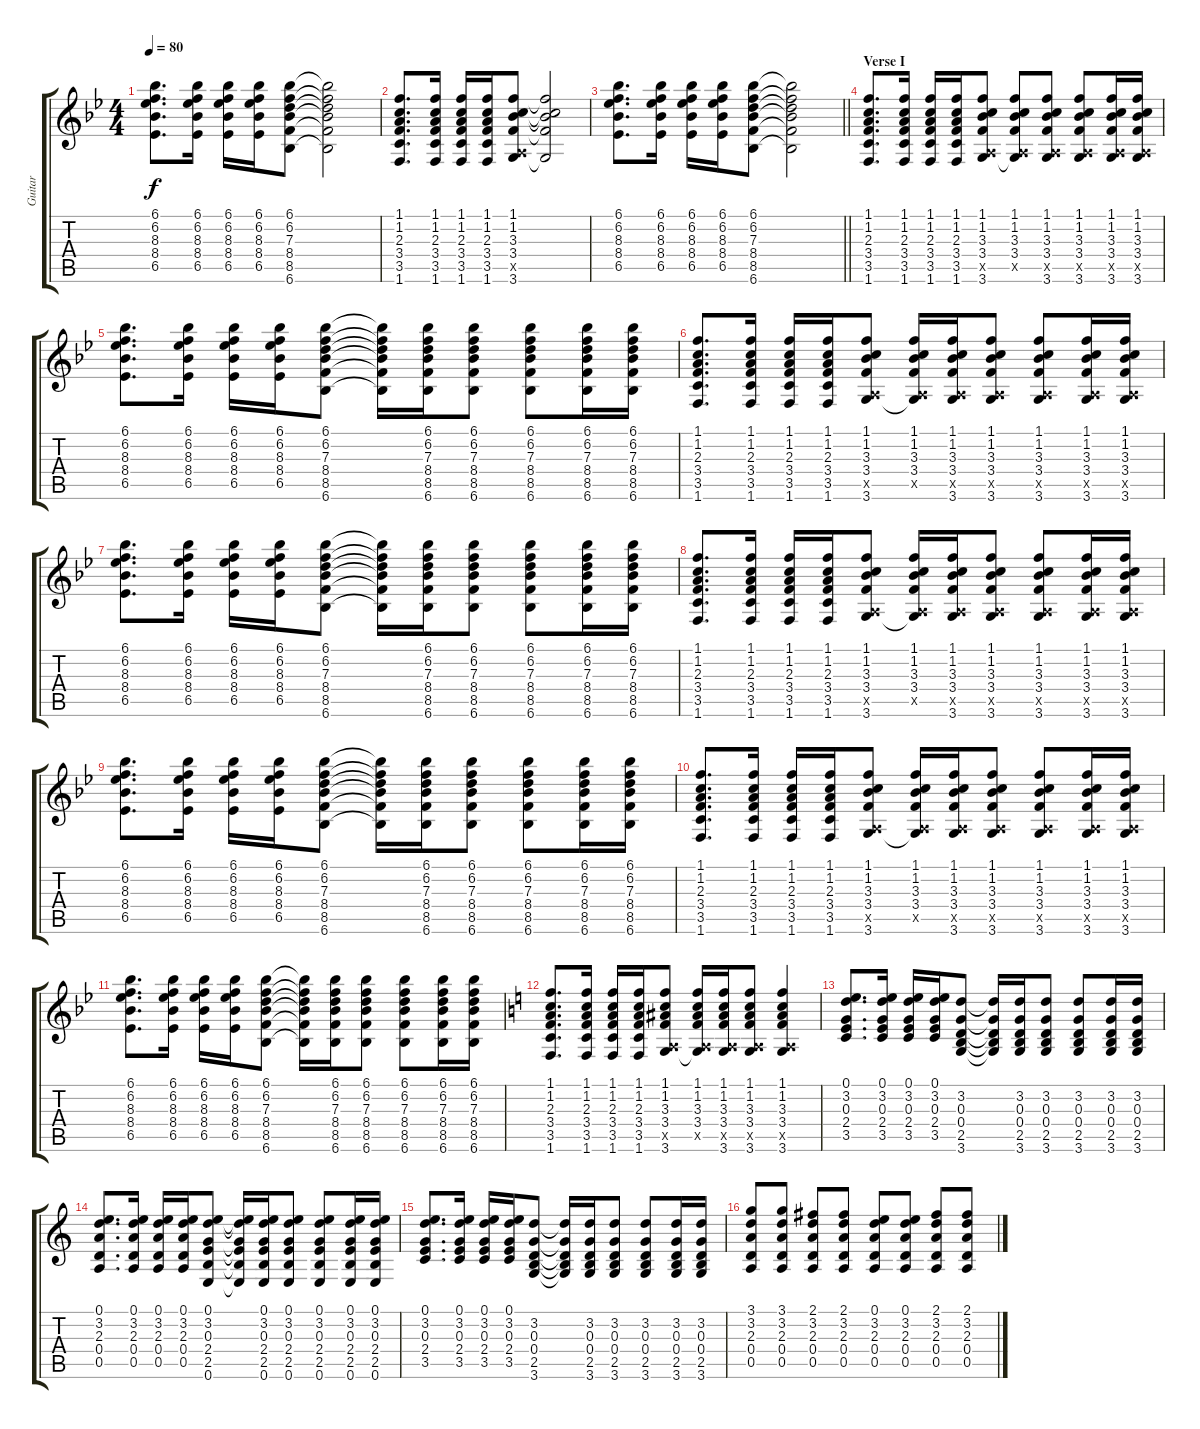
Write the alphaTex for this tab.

\track ("Guitar" "Guitar") {instrument acousticguitarsteel}
\staff {score tabs}
\tuning (E4 B3 G3 D3 A2 E2) {hide}
\ts (4 4)
\tempo 80
\clef g2
\ks bb
(6.1 6.2 8.3 8.4 6.5).8{d dy f volume 16 instrument acousticguitarsteel} (6.1 6.2 8.3 8.4 6.5).16 (6.1 6.2 8.3 8.4 6.5).16 (6.1 6.2 8.3 8.4 6.5).16 (6.1 6.2 7.3 8.4 8.5 6.6).8 (6.1{t} 6.2{t} 7.3{t} 8.4{t} 8.5{t} 6.6{t}).2 |
(1.1 1.2 2.3 3.4 3.5 1.6).8{d} (1.1 1.2 2.3 3.4 3.5 1.6).16 (1.1 1.2 2.3 3.4 3.5 1.6).16 (1.1 1.2 2.3 3.4 3.5 1.6).16 (1.1 1.2 3.3 3.4 0.5{x} 3.6).8 (1.1{t} 1.2{t} 3.3{t} 3.4{t} 3.6{t}).2 |
\barLineRight lightlight
(6.1 6.2 8.3 8.4 6.5).8{d} (6.1 6.2 8.3 8.4 6.5).16 (6.1 6.2 8.3 8.4 6.5).16 (6.1 6.2 8.3 8.4 6.5).16 (6.1 6.2 7.3 8.4 8.5 6.6).8 (6.1{t} 6.2{t} 7.3{t} 8.4{t} 8.5{t} 6.6{t}).2 |
\section ("" "Verse I")
(1.1 1.2 2.3 3.4 3.5 1.6).8{d volume 12} (1.1 1.2 2.3 3.4 3.5 1.6).16 (1.1 1.2 2.3 3.4 3.5 1.6).16 (1.1 1.2 2.3 3.4 3.5 1.6).16 (1.1 1.2 3.3 3.4 0.5{x} 3.6).8 (1.1 1.2 3.3 3.4 0.5{x} 3.6{t}).8 (1.1 1.2 3.3 3.4 0.5{x} 3.6).8 (1.1 1.2 3.3 3.4 0.5{x} 3.6).8 (1.1 1.2 3.3 3.4 0.5{x} 3.6).16 (1.1 1.2 3.3 3.4 0.5{x} 3.6).16 |
(6.1 6.2 8.3 8.4 6.5).8{d} (6.1 6.2 8.3 8.4 6.5).16 (6.1 6.2 8.3 8.4 6.5).16 (6.1 6.2 8.3 8.4 6.5).16 (6.1 6.2 7.3 8.4 8.5 6.6).8 (6.1{t} 6.2{t} 7.3{t} 8.4{t} 8.5{t} 6.6{t}).16 (6.1 6.2 7.3 8.4 8.5 6.6).16 (6.1 6.2 7.3 8.4 8.5 6.6).8 (6.1 6.2 7.3 8.4 8.5 6.6).8 (6.1 6.2 7.3 8.4 8.5 6.6).16 (6.1 6.2 7.3 8.4 8.5 6.6).16 |
(1.1 1.2 2.3 3.4 3.5 1.6).8{d} (1.1 1.2 2.3 3.4 3.5 1.6).16 (1.1 1.2 2.3 3.4 3.5 1.6).16 (1.1 1.2 2.3 3.4 3.5 1.6).16 (1.1 1.2 3.3 3.4 0.5{x} 3.6).8 (1.1 1.2 3.3 3.4 0.5{x} 3.6{t}).16 (1.1 1.2 3.3 3.4 0.5{x} 3.6).16 (1.1 1.2 3.3 3.4 0.5{x} 3.6).8 (1.1 1.2 3.3 3.4 0.5{x} 3.6).8 (1.1 1.2 3.3 3.4 0.5{x} 3.6).16 (1.1 1.2 3.3 3.4 0.5{x} 3.6).16 |
(6.1 6.2 8.3 8.4 6.5).8{d} (6.1 6.2 8.3 8.4 6.5).16 (6.1 6.2 8.3 8.4 6.5).16 (6.1 6.2 8.3 8.4 6.5).16 (6.1 6.2 7.3 8.4 8.5 6.6).8 (6.1{t} 6.2{t} 7.3{t} 8.4{t} 8.5{t} 6.6{t}).16 (6.1 6.2 7.3 8.4 8.5 6.6).16 (6.1 6.2 7.3 8.4 8.5 6.6).8 (6.1 6.2 7.3 8.4 8.5 6.6).8 (6.1 6.2 7.3 8.4 8.5 6.6).16 (6.1 6.2 7.3 8.4 8.5 6.6).16 |
(1.1 1.2 2.3 3.4 3.5 1.6).8{d} (1.1 1.2 2.3 3.4 3.5 1.6).16 (1.1 1.2 2.3 3.4 3.5 1.6).16 (1.1 1.2 2.3 3.4 3.5 1.6).16 (1.1 1.2 3.3 3.4 0.5{x} 3.6).8 (1.1 1.2 3.3 3.4 0.5{x} 3.6{t}).16 (1.1 1.2 3.3 3.4 0.5{x} 3.6).16 (1.1 1.2 3.3 3.4 0.5{x} 3.6).8 (1.1 1.2 3.3 3.4 0.5{x} 3.6).8 (1.1 1.2 3.3 3.4 0.5{x} 3.6).16 (1.1 1.2 3.3 3.4 0.5{x} 3.6).16 |
(6.1 6.2 8.3 8.4 6.5).8{d} (6.1 6.2 8.3 8.4 6.5).16 (6.1 6.2 8.3 8.4 6.5).16 (6.1 6.2 8.3 8.4 6.5).16 (6.1 6.2 7.3 8.4 8.5 6.6).8 (6.1{t} 6.2{t} 7.3{t} 8.4{t} 8.5{t} 6.6{t}).16 (6.1 6.2 7.3 8.4 8.5 6.6).16 (6.1 6.2 7.3 8.4 8.5 6.6).8 (6.1 6.2 7.3 8.4 8.5 6.6).8 (6.1 6.2 7.3 8.4 8.5 6.6).16 (6.1 6.2 7.3 8.4 8.5 6.6).16 |
(1.1 1.2 2.3 3.4 3.5 1.6).8{d} (1.1 1.2 2.3 3.4 3.5 1.6).16 (1.1 1.2 2.3 3.4 3.5 1.6).16 (1.1 1.2 2.3 3.4 3.5 1.6).16 (1.1 1.2 3.3 3.4 0.5{x} 3.6).8 (1.1 1.2 3.3 3.4 0.5{x} 3.6{t}).16 (1.1 1.2 3.3 3.4 0.5{x} 3.6).16 (1.1 1.2 3.3 3.4 0.5{x} 3.6).8 (1.1 1.2 3.3 3.4 0.5{x} 3.6).8 (1.1 1.2 3.3 3.4 0.5{x} 3.6).16 (1.1 1.2 3.3 3.4 0.5{x} 3.6).16 |
(6.1 6.2 8.3 8.4 6.5).8{d} (6.1 6.2 8.3 8.4 6.5).16 (6.1 6.2 8.3 8.4 6.5).16 (6.1 6.2 8.3 8.4 6.5).16 (6.1 6.2 7.3 8.4 8.5 6.6).8 (6.1{t} 6.2{t} 7.3{t} 8.4{t} 8.5{t} 6.6{t}).16 (6.1 6.2 7.3 8.4 8.5 6.6).16 (6.1 6.2 7.3 8.4 8.5 6.6).8 (6.1 6.2 7.3 8.4 8.5 6.6).8 (6.1 6.2 7.3 8.4 8.5 6.6).16 (6.1 6.2 7.3 8.4 8.5 6.6).16 |
\ks c
(1.1 1.2 2.3 3.4 3.5 1.6).8{d} (1.1 1.2 2.3 3.4 3.5 1.6).16 (1.1 1.2 2.3 3.4 3.5 1.6).16 (1.1 1.2 2.3 3.4 3.5 1.6).16 (1.1 1.2 3.3 3.4 0.5{x} 3.6).8 (1.1 1.2 3.3 3.4 0.5{x} 3.6{t}).16 (1.1 1.2 3.3 3.4 0.5{x} 3.6).16 (1.1 1.2 3.3 3.4 0.5{x} 3.6).8 (1.1 1.2 3.3 3.4 0.5{x} 3.6).4 |
(0.1 3.2 0.3 2.4 3.5).8{d} (0.1 3.2 0.3 2.4 3.5).16 (0.1 3.2 0.3 2.4 3.5).16 (0.1 3.2 0.3 2.4 3.5).16 (3.2 0.3 0.4 2.5 3.6).8 (3.2{t} 0.3{t} 0.4{t} 2.5{t} 3.6{t}).16 (3.2 0.3 0.4 2.5 3.6).16 (3.2 0.3 0.4 2.5 3.6).8 (3.2 0.3 0.4 2.5 3.6).8 (3.2 0.3 0.4 2.5 3.6).16 (3.2 0.3 0.4 2.5 3.6).16 |
(0.1 3.2 2.3 0.4 0.5).8{d} (0.1 3.2 2.3 0.4 0.5).16 (0.1 3.2 2.3 0.4 0.5).16 (0.1 3.2 2.3 0.4 0.5).16 (0.1 3.2 0.3 2.4 2.5 0.6).8 (0.1{t} 3.2{t} 0.3{t} 2.4{t} 2.5{t} 0.6{t}).16 (0.1 3.2 0.3 2.4 2.5 0.6).16 (0.1 3.2 0.3 2.4 2.5 0.6).8 (0.1 3.2 0.3 2.4 2.5 0.6).8 (0.1 3.2 0.3 2.4 2.5 0.6).16 (0.1 3.2 0.3 2.4 2.5 0.6).16 |
(0.1 3.2 0.3 2.4 3.5).8{d} (0.1 3.2 0.3 2.4 3.5).16 (0.1 3.2 0.3 2.4 3.5).16 (0.1 3.2 0.3 2.4 3.5).16 (3.2 0.3 0.4 2.5 3.6).8 (3.2{t} 0.3{t} 0.4{t} 2.5{t} 3.6{t}).16 (3.2 0.3 0.4 2.5 3.6).16 (3.2 0.3 0.4 2.5 3.6).8 (3.2 0.3 0.4 2.5 3.6).8 (3.2 0.3 0.4 2.5 3.6).16 (3.2 0.3 0.4 2.5 3.6).16 |
(3.1 3.2 2.3 0.4 0.5).8 (3.1 3.2 2.3 0.4 0.5).8 (2.1 3.2 2.3 0.4 0.5).8 (2.1 3.2 2.3 0.4 0.5).8 (0.1 3.2 2.3 0.4 0.5).8 (0.1 3.2 2.3 0.4 0.5).8 (2.1 3.2 2.3 0.4 0.5).8 (2.1 3.2 2.3 0.4 0.5).8
